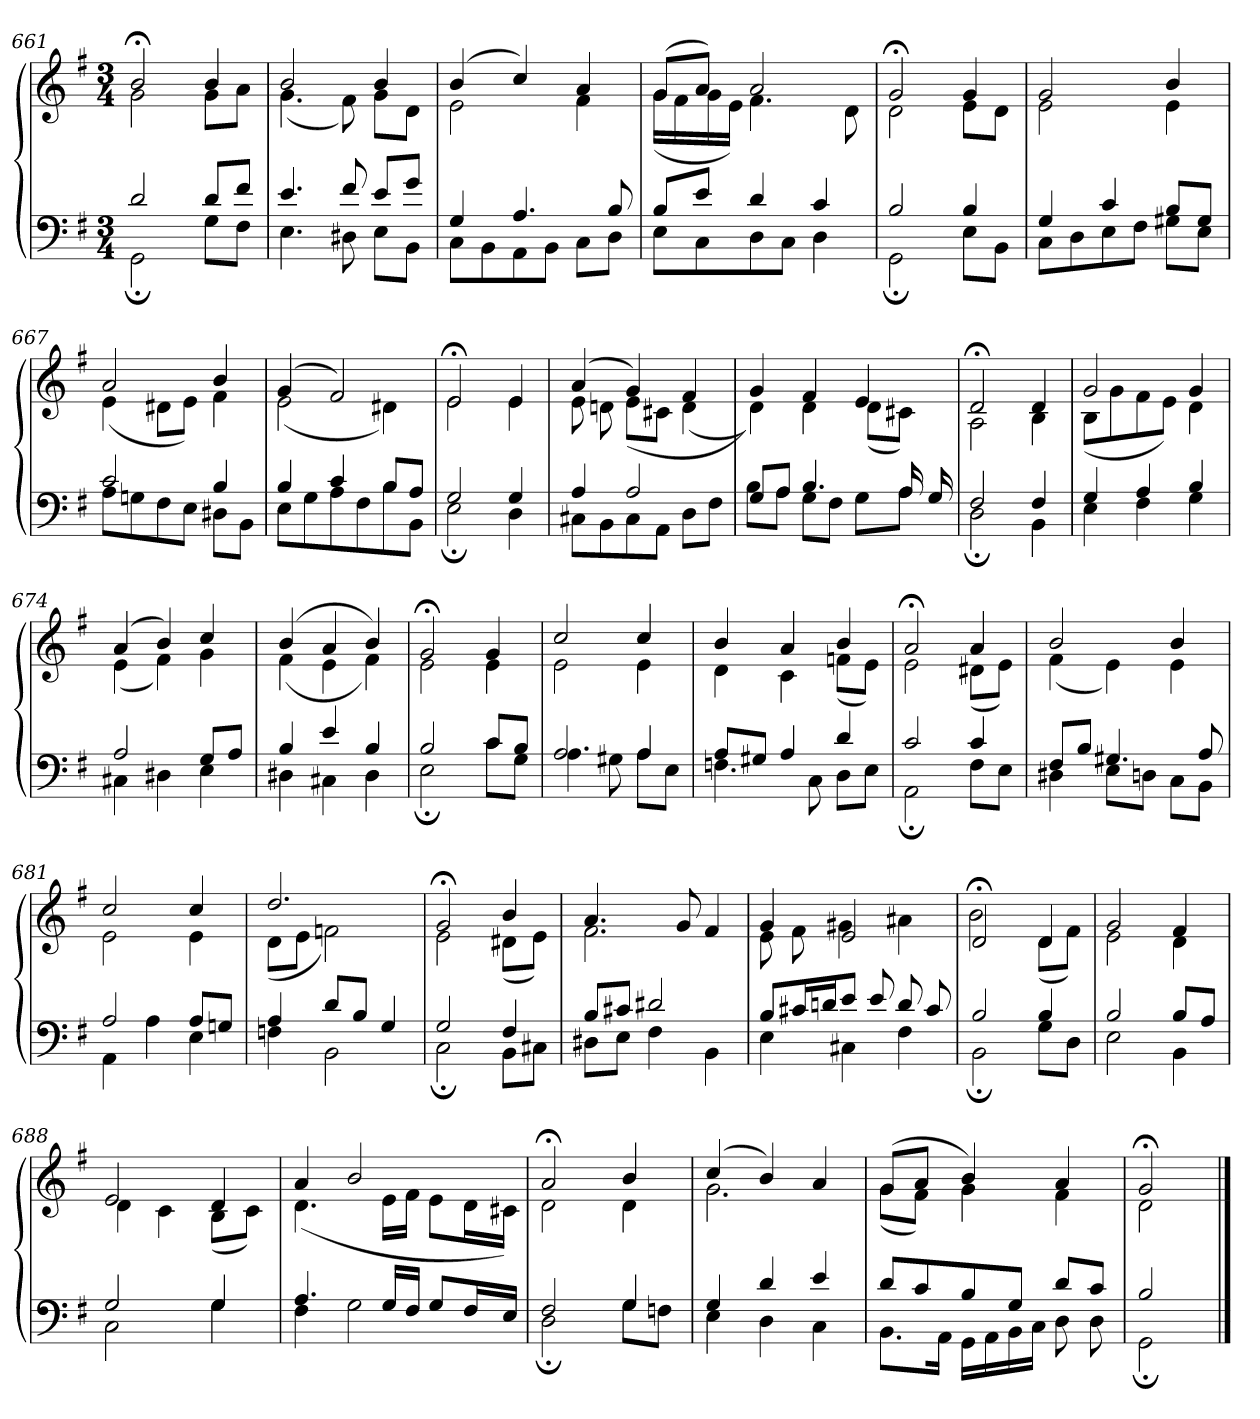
**kern	**kern
*part1	*part1
*staff2	*staff1
*clefF4	*clefG2
*k[f#]	*k[f#]
*M3/4	*M3/4
=661	=661
*^	*^
2d/	2GG;\	2b;</	2g\
8d/L	8G\L	4b/	8g\L
8f#/J	8F#\J	.	8a\J
=662	=662	=662	=662
4.e/	4.E\	2b/	(4.g\
8f#/	8D#X\	.	8f#\)
8e/L	8E\L	4b/	8g\L
8g/J	8BB\J	.	8d\J
=663	=663	=663	=663
4G/	8C\L	(4b/	2e\
.	8BB\	.	.
4.A/	8AA\	4cc/)	.
.	8BB\J	.	.
.	8C\L	4a/	4f#\
8B/	8D\J	.	.
=664	=664	=664	=664
8B/L	8E\L	(8g/L	(16g\LL
.	.	.	16f#\
8e/J	8C\	8a/J)	16g\
.	.	.	16e\JJ)
4d/	8D\	2a/	4.f#\
.	8C\J	.	.
4c/	4D\	.	.
.	.	.	8d\
!!LO:LB:g=z	!!
=665	=665	=665	=665
2B/	2GG;\	2g;</	2d\
4B/	8E\L	4g/	8e\L
.	8BB\J	.	8d\J
=666	=666	=666	=666
4G/	8C\L	2g/	2e\
.	8D\	.	.
4c/	8E\	.	.
.	8F#\J	.	.
8B/L	8G#X\L	4b/	4e\
8G#/J	8E\J	.	.
=667	=667	=667	=667
2c/	8A\L	2a/	(4e\
.	8Gn\	.	.
.	8F#\	.	8d#X\L
.	8E\J	.	8e\J)
4B/	8D#X\L	4b/	4f#\
.	8BB\J	.	.
=668	=668	=668	=668
4B/	8E\L	(4g/	(2e\
.	8G\	.	.
4c/	8A\	2f#/)	.
.	8F#\	.	.
8B/L	8B\	.	4d#X\)
8A/J	8BB\J	.	.
=669	=669	=669	=669
2G/	2E;\	2e;</	2e\
4G/	4D\	4e/	4e\
=670	=670	=670	=670
4A/	8C#X\L	(4a/	8e\
.	8BB\	.	8dn\
2A/	8C#\	4g/)	(8e\L
.	8AA\J	.	8c#X\J
.	8D\L	4f#/	(4d\
.	8F#\J	.	.
!!LO:LB:g=z	!!
=671	=671	=671	=671
8G/L	8B\L	4g/	4d\))
8A/J	8A\J	.	.
4.B/	8G\L	4f#/	4d\
.	8F#\J	.	.
.	8G\L	4e/	(8d\L
16A/	8A\J	.	8c#X\J)
16G/	.	.	.
=672	=672	=672	=672
2F#/	2D;\	2d;</	2A\
4F#/	4BB\	4d/	4B\
=673	=673	=673	=673
4G/	4E\	2g/	(8B\L
.	.	.	8g\
4A/	4F#\	.	8f#\
.	.	.	8e\J)
4B/	4G\	4g/	4d\
=674	=674	=674	=674
2A/	4C#X\	(4a/	(4e\
.	4D#X\	4b/)	4f#\)
8G/L	4E\	4cc/	4g\
8A/J	.	.	.
=675	=675	=675	=675
4B/	4D#X\	(4b/	(4f#\
4e/	4C#X\	4a/	4e\
4B/	4D#\	4b/)	4f#\)
=676	=676	=676	=676
2B/	2E;\	2g;</	2e\
8c/L	8c\L	4g/	4e\
8B/J	8G\J	.	.
!!LO:LB:g=z	!!
=677	=677	=677	=677
2A/	4.A\	2cc/	2e\
.	8G#X\	.	.
4A/	8A\L	4cc/	4e\
.	8E\J	.	.
=678	=678	=678	=678
8A/L	4.Fn\	4b/	4d\
8G#X/J	.	.	.
4A/	.	4a/	4c\
.	8C\	.	.
4d/	8D\L	4b/	(8fn\L
.	8E\J	.	8e\J)
=679	=679	=679	=679
2c/	2AA;\	2a;</	2e\
4c/	8F#\L	4a/	(8d#X\L
.	8E\J	.	8e\J)
=680	=680	=680	=680
8F#/L	4D#X\	2b/	(4f#\
8B/J	.	.	.
4.G#X/	8E\L	.	4e\)
.	8Dn\J	.	.
.	8C\L	4b/	4e\
8A/	8BB\J	.	.
=681	=681	=681	=681
2A/	4AA\	2cc/	2e\
.	4A\	.	.
8A/L	4E\	4cc/	4e\
8Gn/J	.	.	.
=682	=682	=682	=682
4A/	4Fn\	2.dd/	(8d\L
.	.	.	8e\J
8d/L	2BB\	.	2fn\)
8B/J	.	.	.
4G/	.	.	.
!!LO:PB:g=z	!!
=683	=683	=683	=683
2G/	2C;\	2g;</	2e\
4F#/	8BB\L	4b/	(8d#X\L
.	8C#X\J	.	8e\J)
=684	=684	=684	=684
8B/L	8D#X\L	4.a/	2.f#\
8c#X/J	8E\J	.	.
2d#X/	4F#\	.	.
.	.	8g/	.
.	4BB\	4f#/	.
=685	=685	=685	=685
8B/L	4E\	4g/	8e\
16c#X/L	.	.	8f#\
16dn/J	.	.	.
8e/J	4C#X\	2e/	4g#X\
8e/	.	.	.
8d/	4F#\	.	4a#X\
8c#/	.	.	.
=686	=686	=686	=686
2B/	2BB;\	2d;</	2b\
4B/	8G\L	4d/	(8d\L
.	8D\J	.	8f#\J)
=687	=687	=687	=687
2B/	2E\	2g/	2e\
8B/L	4BB\	4f#/	4d\
8A/J	.	.	.
!!LO:LB:g=z	!!
=688	=688	=688	=688
2G/	2C\	2e/	4d\
.	.	.	4c\
4G/	4G\	4d/	(8B\L
.	.	.	8c\J)
=689	=689	=689	=689
4.A/	4F#\	4a/	(4.d\
.	2G\	2b/	.
16G/LL	.	.	16e\LL
16F#/JJ	.	.	16f#\JJ
8G/L	.	.	8e\L
16F#/L	.	.	16d\L
16E/JJ	.	.	16c#X\JJ)
=690	=690	=690	=690
2F#/	2D;\	2a;</	2d\
4G/	8G\L	4b/	4d\
.	8Fn\J	.	.
=691	=691	=691	=691
4G/	4E\	(4cc/	2.g\
4d/	4D\	4b/)	.
4e/	4C\	4a/	.
=692	=692	=692	=692
8d/L	8.BB\L	(8g/L	(8g\L
8c/	.	8a/J	8f#\J)
.	16AA\Jk	.	.
8B/	16GG\LL	4b/)	4g\
.	16AA\	.	.
8G/J	16BB\	.	.
.	16C\JJ	.	.
8d/L	8D\	4a/	4f#\
8c/J	8D\	.	.
=693	=693	=693	=693
2B/	2GG;\	2g;</	2d\
*v	*v	*	*
*	*v	*v
==	==
*-	*-
